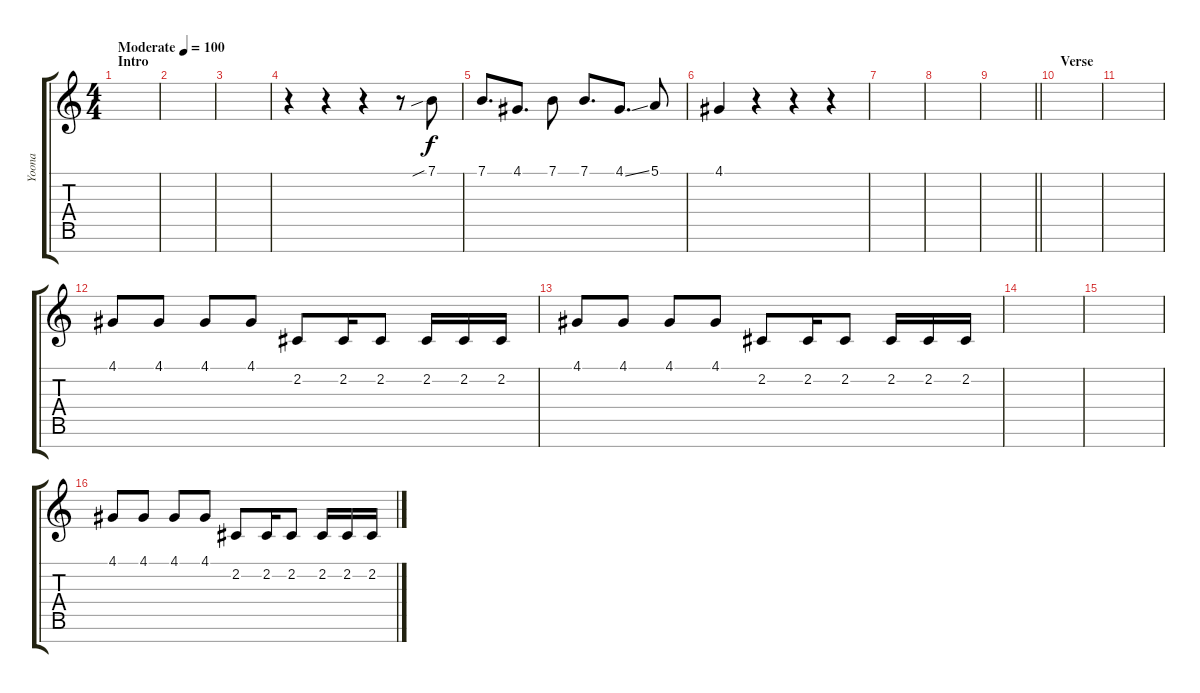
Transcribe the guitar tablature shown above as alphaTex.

\track ("Yoona" "Yoona") {instrument altosax}
\staff {score tabs}
\tuning (E4 B3 G3 D3 A2 E2 B1) {hide}
\ts (4 4)
\section ("" "Intro")
\tempo (100 "Moderate")
\clef g2
\ks c
|
|
|
r.4 r.4 r.4 r.8 7.1{sib}.8 |
7.1.8{d} 4.1.8{d} 7.1.8 7.1.8{d} 4.1{ss}.8{d} 5.1.8 |
4.1.4 r.4 r.4 r.4 |
|
|
\barLineRight lightlight
|
\section ("" "Verse")
|
|
4.1.8 4.1.8 4.1.8 4.1.8 2.2.8 2.2.16 2.2.8 2.2.16 2.2.16 2.2.16 |
4.1.8 4.1.8 4.1.8 4.1.8 2.2.8 2.2.16 2.2.8 2.2.16 2.2.16 2.2.16 |
|
|
4.1.8 4.1.8 4.1.8 4.1.8 2.2.8 2.2.16 2.2.8 2.2.16 2.2.16 2.2.16
